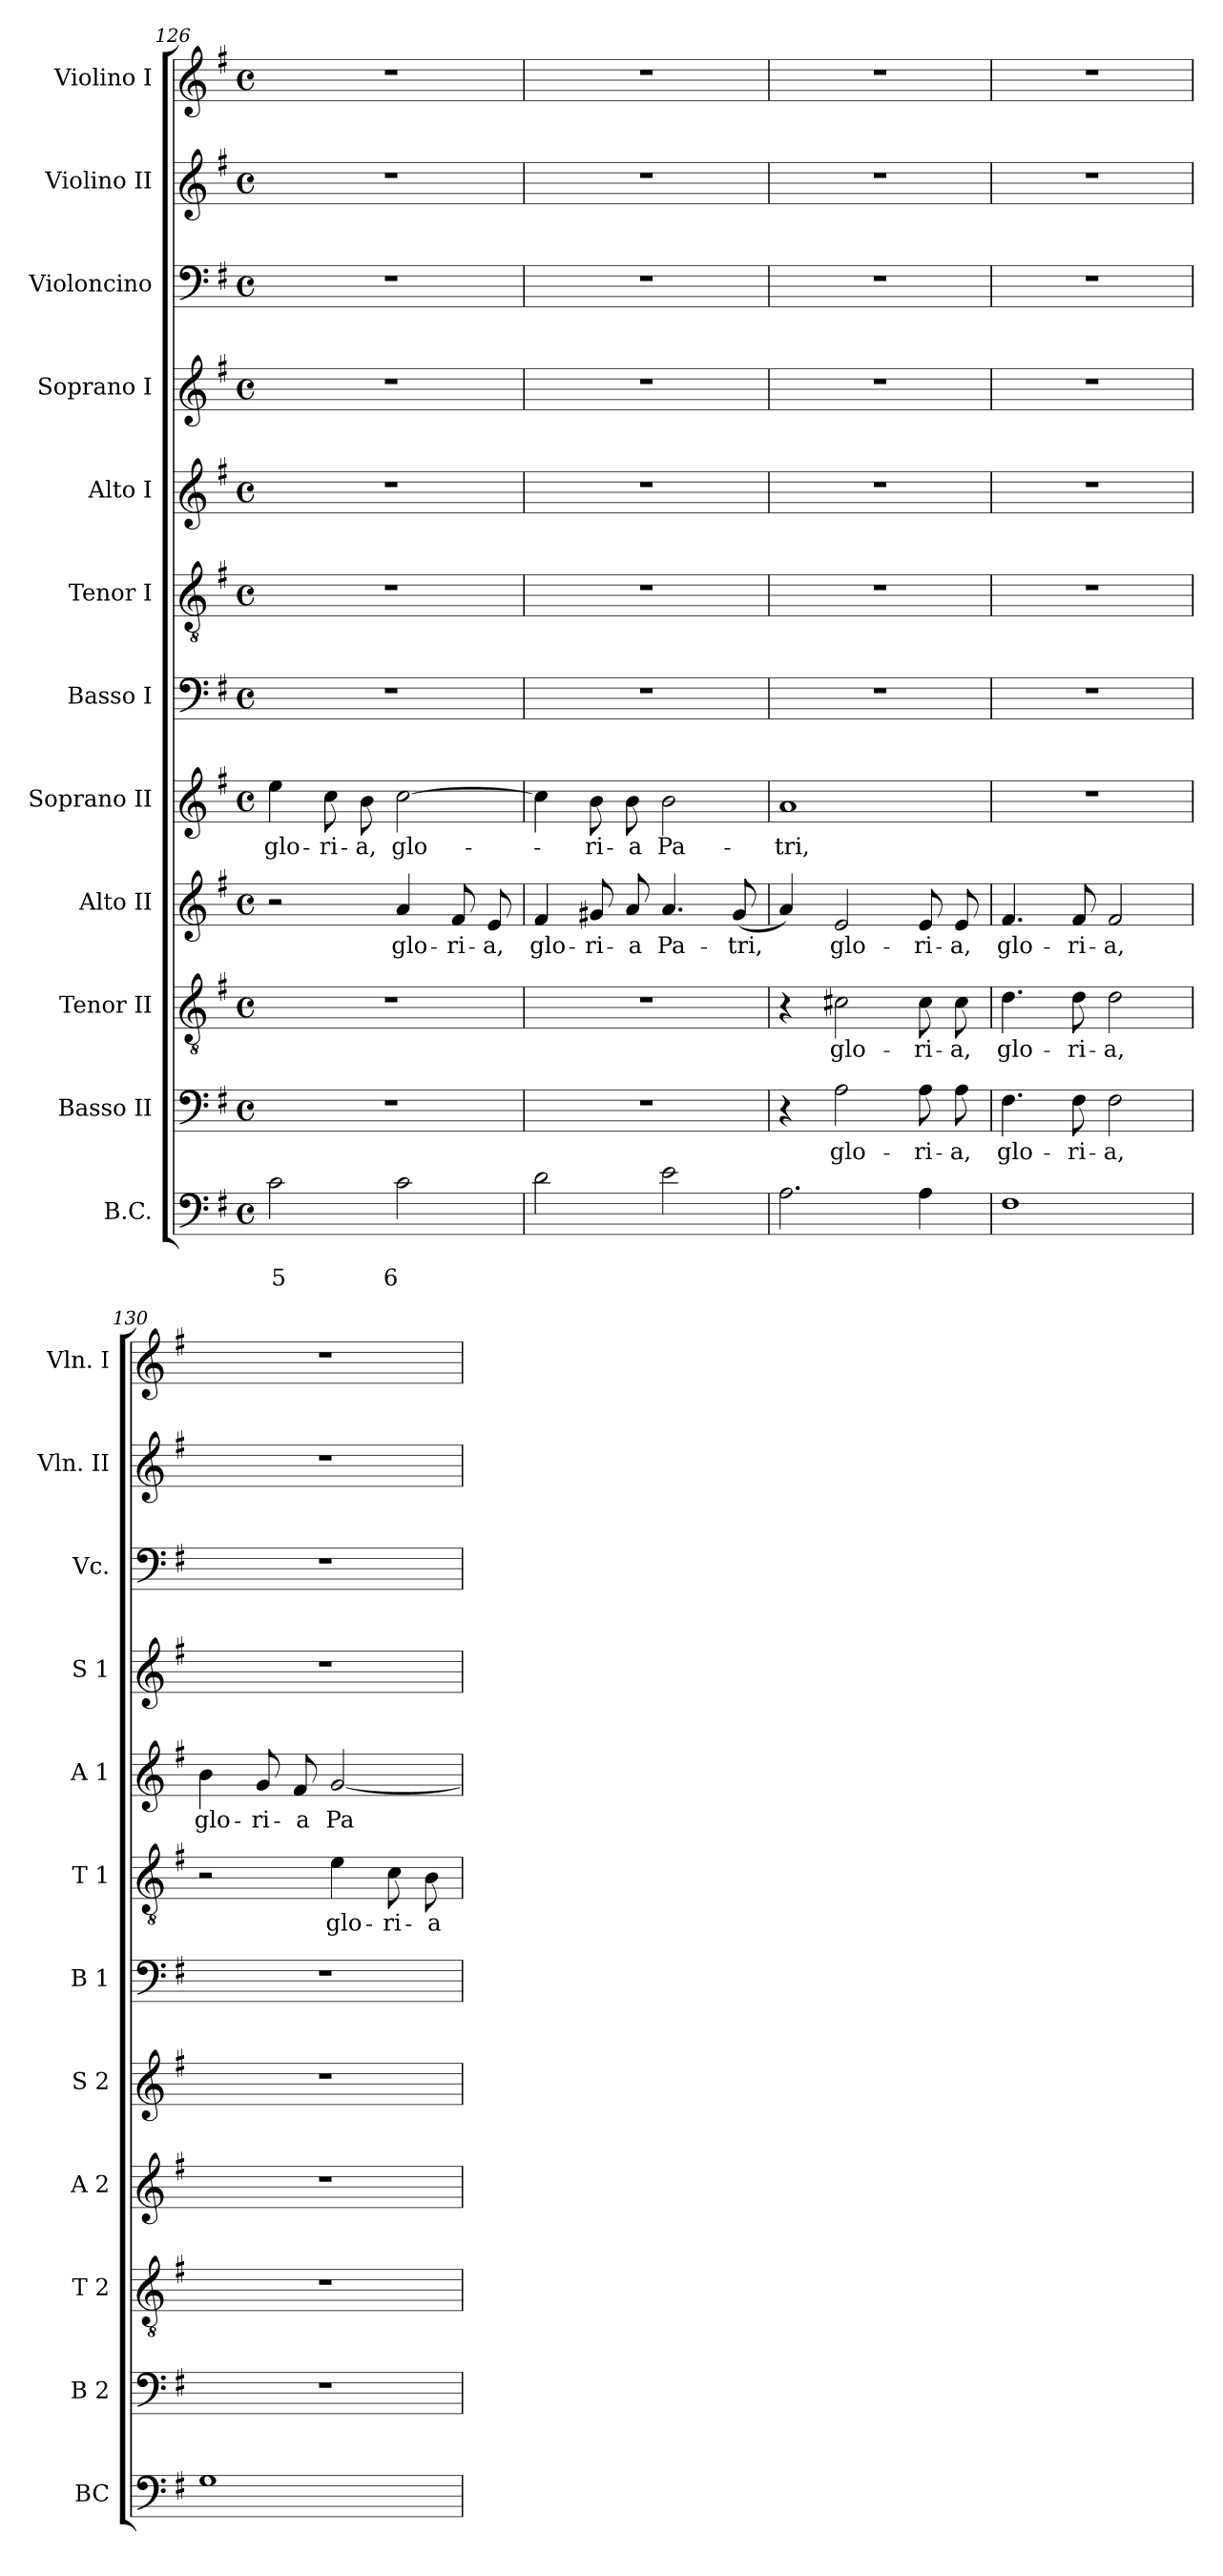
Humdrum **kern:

**kern	**text	**text	**kern	**text	**kern	**text	**kern	**text	**kern	**text	**kern	**kern	**text	**kern	**text	**kern	**kern	**kern	**kern
*part12	*part12	*part12	*part11	*part11	*part10	*part10	*part9	*part9	*part8	*part8	*part7	*part6	*part6	*part5	*part5	*part4	*part3	*part2	*part1
*staff12	*staff12	*staff12	*staff11	*staff11	*staff10	*staff10	*staff9	*staff9	*staff8	*staff8	*staff7	*staff6	*staff6	*staff5	*staff5	*staff4	*staff3	*staff2	*staff1
*I"B.C.	*	*	*I"Basso II	*	*I"Tenor II	*	*I"Alto II	*	*I"Soprano II	*	*I"Basso I	*I"Tenor I	*	*I"Alto I	*	*I"Soprano I	*I"Violoncino	*I"Violino II	*I"Violino I
*I'BC	*	*	*I'B 2	*	*I'T 2	*	*I'A 2	*	*I'S 2	*	*I'B 1	*I'T 1	*	*I'A 1	*	*I'S 1	*I'Vc.	*I'Vln. II	*I'Vln. I
!!LO:PB:g=z
*clefF4	*	*	*clefF4	*	*clefGv2	*	*clefG2	*	*clefG2	*	*clefF4	*clefGv2	*	*clefG2	*	*clefG2	*clefF4	*clefG2	*clefG2
*k[f#]	*	*	*k[f#]	*	*k[f#]	*	*k[f#]	*	*k[f#]	*	*k[f#]	*k[f#]	*	*k[f#]	*	*k[f#]	*k[f#]	*k[f#]	*k[f#]
*G:	*	*	*G:	*	*G:	*	*G:	*	*G:	*	*G:	*G:	*	*G:	*	*G:	*G:	*G:	*G:
*M4/4	*	*	*M4/4	*	*M4/4	*	*M4/4	*	*M4/4	*	*M4/4	*M4/4	*	*M4/4	*	*M4/4	*M4/4	*M4/4	*M4/4
*met(c)	*	*	*met(c)	*	*met(c)	*	*met(c)	*	*met(c)	*	*met(c)	*met(c)	*	*met(c)	*	*met(c)	*met(c)	*met(c)	*met(c)
=126	=126	=126	=126	=126	=126	=126	=126	=126	=126	=126	=126	=126	=126	=126	=126	=126	=126	=126	=126
!	!	!LO:LY:b	!	!	!	!	!	!	!	!LO:LY:b	!	!	!	!	!	!	!	!	!
2c\	.	5	1r	.	1r	.	2r	.	4ee\	glo-	1r	1r	.	1r	.	1r	1r	1r	1r
!	!	!	!	!	!	!	!	!	!	!LO:LY:b	!	!	!	!	!	!	!	!	!
.	.	.	.	.	.	.	.	.	8cc\	-ri-	.	.	.	.	.	.	.	.	.
!	!	!	!	!	!	!	!	!	!	!LO:LY:b	!	!	!	!	!	!	!	!	!
.	.	.	.	.	.	.	.	.	8b\	-a,	.	.	.	.	.	.	.	.	.
!	!	!LO:LY:b	!	!	!	!	!	!LO:LY:b	!	!LO:LY:b	!	!	!	!	!	!	!	!	!
2c\	.	6	.	.	.	.	4a/	glo-	[2cc\	glo-	.	.	.	.	.	.	.	.	.
!	!	!	!	!	!	!	!	!LO:LY:b	!	!	!	!	!	!	!	!	!	!	!
.	.	.	.	.	.	.	8f#/	-ri-	.	.	.	.	.	.	.	.	.	.	.
!	!	!	!	!	!	!	!	!LO:LY:b	!	!	!	!	!	!	!	!	!	!	!
.	.	.	.	.	.	.	8e/	-a,	.	.	.	.	.	.	.	.	.	.	.
=127	=127	=127	=127	=127	=127	=127	=127	=127	=127	=127	=127	=127	=127	=127	=127	=127	=127	=127	=127
!	!	!	!	!	!	!	!	!LO:LY:b	!	!	!	!	!	!	!	!	!	!	!
2d\	.	.	1r	.	1r	.	4f#/	glo-	4cc\]	.	1r	1r	.	1r	.	1r	1r	1r	1r
!	!	!	!	!	!	!	!	!LO:LY:b	!	!LO:LY:b	!	!	!	!	!	!	!	!	!
.	.	.	.	.	.	.	8g#X/	-ri-	8b\	-ri-	.	.	.	.	.	.	.	.	.
!	!	!	!	!	!	!	!	!LO:LY:b	!	!LO:LY:b	!	!	!	!	!	!	!	!	!
.	.	.	.	.	.	.	8a/	-a	8b\	-a	.	.	.	.	.	.	.	.	.
!	!	!	!	!	!	!	!	!LO:LY:b	!	!LO:LY:b	!	!	!	!	!	!	!	!	!
2e\	.	.	.	.	.	.	4.a/	Pa-	2b\	Pa-	.	.	.	.	.	.	.	.	.
!	!	!	!	!	!	!	!	!LO:LY:b	!	!	!	!	!	!	!	!	!	!	!
.	.	.	.	.	.	.	(<8g#/	-tri,	.	.	.	.	.	.	.	.	.	.	.
=128	=128	=128	=128	=128	=128	=128	=128	=128	=128	=128	=128	=128	=128	=128	=128	=128	=128	=128	=128
!	!	!	!	!	!	!	!	!	!	!LO:LY:b	!	!	!	!	!	!	!	!	!
2.A\	.	.	4r	.	4r	.	4a/)	.	1a	-tri,	1r	1r	.	1r	.	1r	1r	1r	1r
!	!	!	!	!LO:LY:b	!	!LO:LY:b	!	!LO:LY:b	!	!	!	!	!	!	!	!	!	!	!
.	.	.	2A\	glo-	2c#X\	glo-	2e/	glo-	.	.	.	.	.	.	.	.	.	.	.
!	!	!	!	!LO:LY:b	!	!LO:LY:b	!	!LO:LY:b	!	!	!	!	!	!	!	!	!	!	!
4A\	.	.	8A\	-ri-	8c#\	-ri-	8e/	-ri-	.	.	.	.	.	.	.	.	.	.	.
!	!	!	!	!LO:LY:b	!	!LO:LY:b	!	!LO:LY:b	!	!	!	!	!	!	!	!	!	!	!
.	.	.	8A\	-a,	8c#\	-a,	8e/	-a,	.	.	.	.	.	.	.	.	.	.	.
=129	=129	=129	=129	=129	=129	=129	=129	=129	=129	=129	=129	=129	=129	=129	=129	=129	=129	=129	=129
!	!	!	!	!LO:LY:b	!	!LO:LY:b	!	!LO:LY:b	!	!	!	!	!	!	!	!	!	!	!
1F#	.	.	4.F#\	glo-	4.d\	glo-	4.f#/	glo-	1r	.	1r	1r	.	1r	.	1r	1r	1r	1r
!	!	!	!	!LO:LY:b	!	!LO:LY:b	!	!LO:LY:b	!	!	!	!	!	!	!	!	!	!	!
.	.	.	8F#\	-ri-	8d\	-ri-	8f#/	-ri-	.	.	.	.	.	.	.	.	.	.	.
!	!	!	!	!LO:LY:b	!	!LO:LY:b	!	!LO:LY:b	!	!	!	!	!	!	!	!	!	!	!
.	.	.	2F#\	-a,	2d\	-a,	2f#/	-a,	.	.	.	.	.	.	.	.	.	.	.
=130	=130	=130	=130	=130	=130	=130	=130	=130	=130	=130	=130	=130	=130	=130	=130	=130	=130	=130	=130
!	!	!	!	!	!	!	!	!	!	!	!	!	!	!	!LO:LY:b	!	!	!	!
1G	.	.	1r	.	1r	.	1r	.	1r	.	1r	2r	.	4b\	glo-	1r	1r	1r	1r
!	!	!	!	!	!	!	!	!	!	!	!	!	!	!	!LO:LY:b	!	!	!	!
.	.	.	.	.	.	.	.	.	.	.	.	.	.	8g/	-ri-	.	.	.	.
!	!	!	!	!	!	!	!	!	!	!	!	!	!	!	!LO:LY:b	!	!	!	!
.	.	.	.	.	.	.	.	.	.	.	.	.	.	8f#/	-a	.	.	.	.
!	!	!	!	!	!	!	!	!	!	!	!	!	!LO:LY:b	!	!LO:LY:b	!	!	!	!
.	.	.	.	.	.	.	.	.	.	.	.	4e\	glo-	[2g/	Pa-	.	.	.	.
!	!	!	!	!	!	!	!	!	!	!	!	!	!LO:LY:b	!	!	!	!	!	!
.	.	.	.	.	.	.	.	.	.	.	.	8c\	-ri-	.	.	.	.	.	.
!	!	!	!	!	!	!	!	!	!	!	!	!	!LO:LY:b	!	!	!	!	!	!
.	.	.	.	.	.	.	.	.	.	.	.	8B\	-a	.	.	.	.	.	.
=	=	=	=	=	=	=	=	=	=	=	=	=	=	=	=	=	=	=	=
*-	*-	*-	*-	*-	*-	*-	*-	*-	*-	*-	*-	*-	*-	*-	*-	*-	*-	*-	*-
